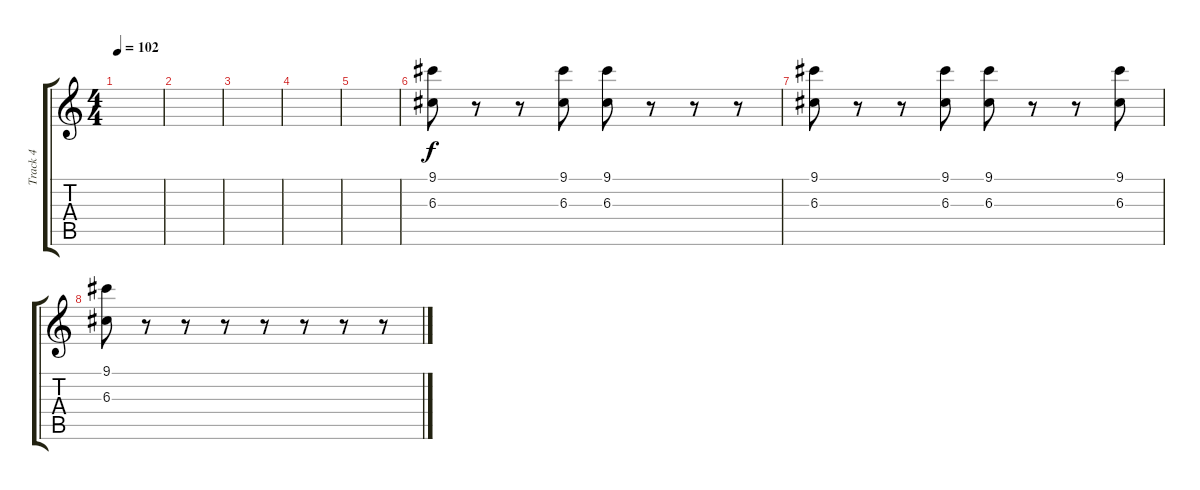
\track ("Track 4" "Track 4") {instrument distortionguitar}
\staff {score tabs}
\tuning (E4 B3 G3 D3 A2 E2) {hide}
\ts (4 4)
\tempo 102
\clef g2
\ks c
|
|
|
|
|
(9.1 6.3).8 r.8 r.8 (9.1 6.3).8 (9.1 6.3).8 r.8 r.8 r.8 |
(9.1 6.3).8 r.8 r.8 (9.1 6.3).8 (9.1 6.3).8 r.8 r.8 (9.1 6.3).8 |
(9.1 6.3).8 r.8 r.8 r.8 r.8 r.8 r.8 r.8
